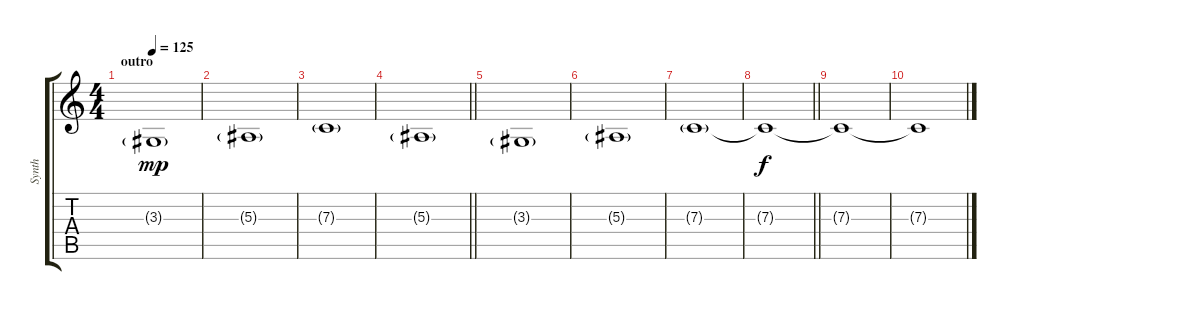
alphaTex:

\track ("Synth" "Synth") {instrument pad2warm}
\staff {score tabs}
\tuning (D4 A3 F3 C3 G2 C2) {hide}
\ts (4 4)
\section ("" "outro")
\tempo 125
\clef g2
\ks c
3.3{g}.1{dy mp} |
5.3{g}.1 |
7.3{g}.1 |
\barLineRight lightlight
5.3{g}.1 |
3.3{g}.1 |
5.3{g}.1 |
7.3{g}.1 |
\barLineRight lightlight
7.3{t}.1{dy f} |
7.3{t}.1 |
7.3{t}.1
